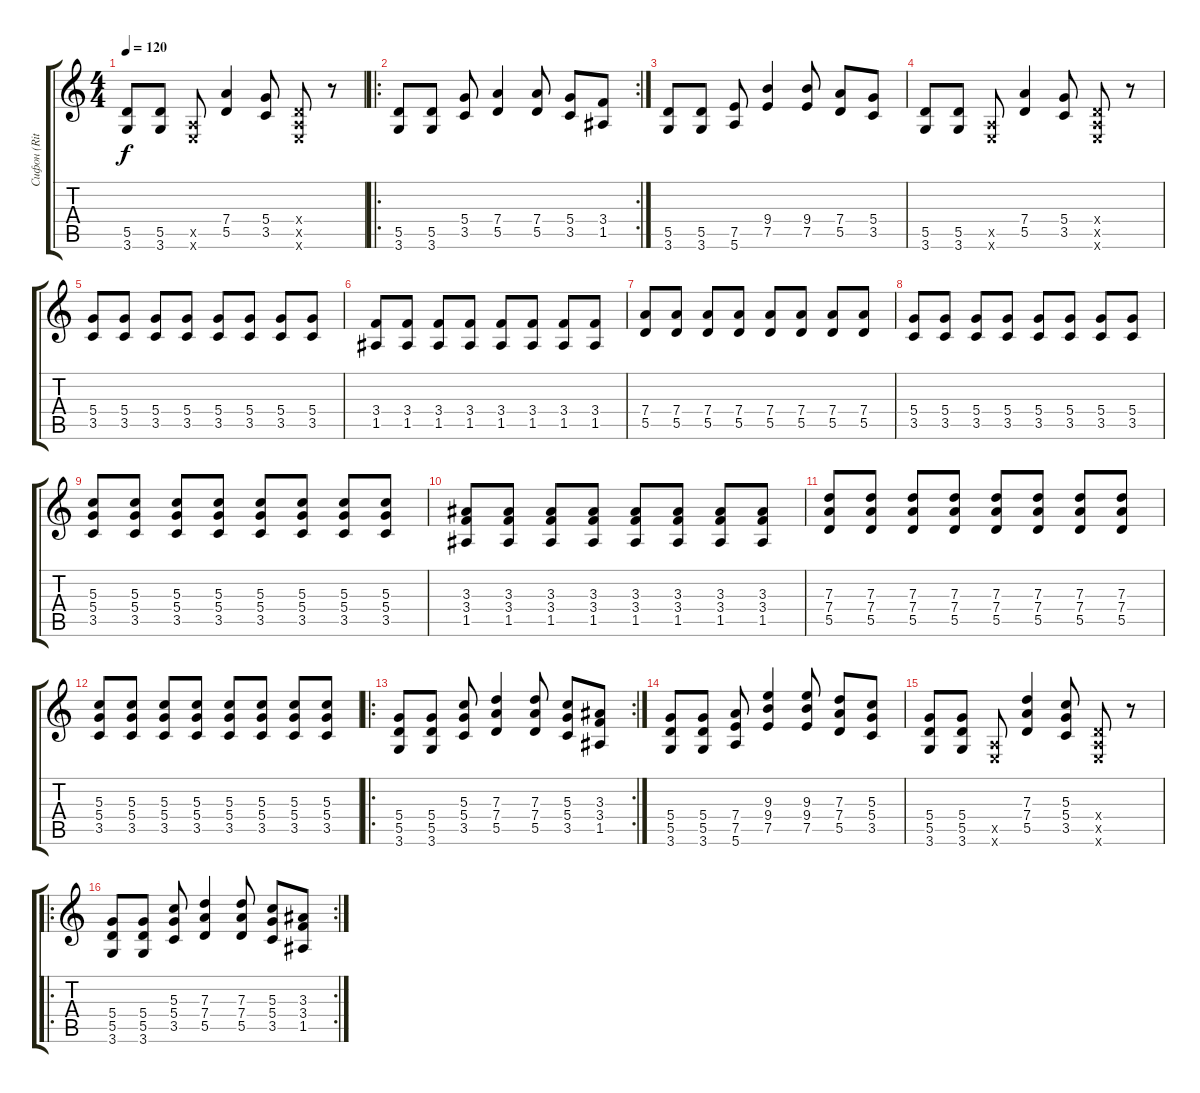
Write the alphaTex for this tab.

\track ("Сифон (Rithm)" "Сифон (Rit") {instrument distortionguitar}
\staff {score tabs}
\tuning (E4 B3 G3 D3 A2 E2) {hide}
\ts (4 4)
\tempo 120
\clef g2
\ks c
(5.5 3.6).8{dy f} (5.5 3.6).8 (0.5{x} 0.6{x}).8 (7.4 5.5).4 (5.4 3.5).8 (0.4{x} 0.5{x} 0.6{x}).8 r.8 |
\ro
\rc 2
(5.5 3.6).8 (5.5 3.6).8 (5.4 3.5).8 (7.4 5.5).4 (7.4 5.5).8 (5.4 3.5).8 (3.4 1.5).8 |
(5.5 3.6).8 (5.5 3.6).8 (7.5 5.6).8 (9.4 7.5).4 (9.4 7.5).8 (7.4 5.5).8 (5.4 3.5).8 |
(5.5 3.6).8 (5.5 3.6).8 (0.5{x} 0.6{x}).8 (7.4 5.5).4 (5.4 3.5).8 (0.4{x} 0.5{x} 0.6{x}).8 r.8 |
(5.4 3.5).8 (5.4 3.5).8 (5.4 3.5).8 (5.4 3.5).8 (5.4 3.5).8 (5.4 3.5).8 (5.4 3.5).8 (5.4 3.5).8 |
(3.4 1.5).8 (3.4 1.5).8 (3.4 1.5).8 (3.4 1.5).8 (3.4 1.5).8 (3.4 1.5).8 (3.4 1.5).8 (3.4 1.5).8 |
(7.4 5.5).8 (7.4 5.5).8 (7.4 5.5).8 (7.4 5.5).8 (7.4 5.5).8 (7.4 5.5).8 (7.4 5.5).8 (7.4 5.5).8 |
(5.4 3.5).8 (5.4 3.5).8 (5.4 3.5).8 (5.4 3.5).8 (5.4 3.5).8 (5.4 3.5).8 (5.4 3.5).8 (5.4 3.5).8 |
(5.3 5.4 3.5).8 (5.3 5.4 3.5).8 (5.3 5.4 3.5).8 (5.3 5.4 3.5).8 (5.3 5.4 3.5).8 (5.3 5.4 3.5).8 (5.3 5.4 3.5).8 (5.3 5.4 3.5).8 |
(3.3 3.4 1.5).8 (3.3 3.4 1.5).8 (3.3 3.4 1.5).8 (3.3 3.4 1.5).8 (3.3 3.4 1.5).8 (3.3 3.4 1.5).8 (3.3 3.4 1.5).8 (3.3 3.4 1.5).8 |
(7.3 7.4 5.5).8 (7.3 7.4 5.5).8 (7.3 7.4 5.5).8 (7.3 7.4 5.5).8 (7.3 7.4 5.5).8 (7.3 7.4 5.5).8 (7.3 7.4 5.5).8 (7.3 7.4 5.5).8 |
(5.3 5.4 3.5).8 (5.3 5.4 3.5).8 (5.3 5.4 3.5).8 (5.3 5.4 3.5).8 (5.3 5.4 3.5).8 (5.3 5.4 3.5).8 (5.3 5.4 3.5).8 (5.3 5.4 3.5).8 |
\ro
\rc 2
(5.4 5.5 3.6).8 (5.4 5.5 3.6).8 (5.3 5.4 3.5).8 (7.3 7.4 5.5).4 (7.3 7.4 5.5).8 (5.3 5.4 3.5).8 (3.3 3.4 1.5).8 |
(5.4 5.5 3.6).8 (5.4 5.5 3.6).8 (7.4 7.5 5.6).8 (9.3 9.4 7.5).4 (9.3 9.4 7.5).8 (7.3 7.4 5.5).8 (5.3 5.4 3.5).8 |
(5.4 5.5 3.6).8 (5.4 5.5 3.6).8 (0.5{x} 0.6{x}).8 (7.3 7.4 5.5).4 (5.3 5.4 3.5).8 (0.4{x} 0.5{x} 0.6{x}).8 r.8 |
\ro
\rc 2
(5.4 5.5 3.6).8 (5.4 5.5 3.6).8 (5.3 5.4 3.5).8 (7.3 7.4 5.5).4 (7.3 7.4 5.5).8 (5.3 5.4 3.5).8 (3.3 3.4 1.5).8
